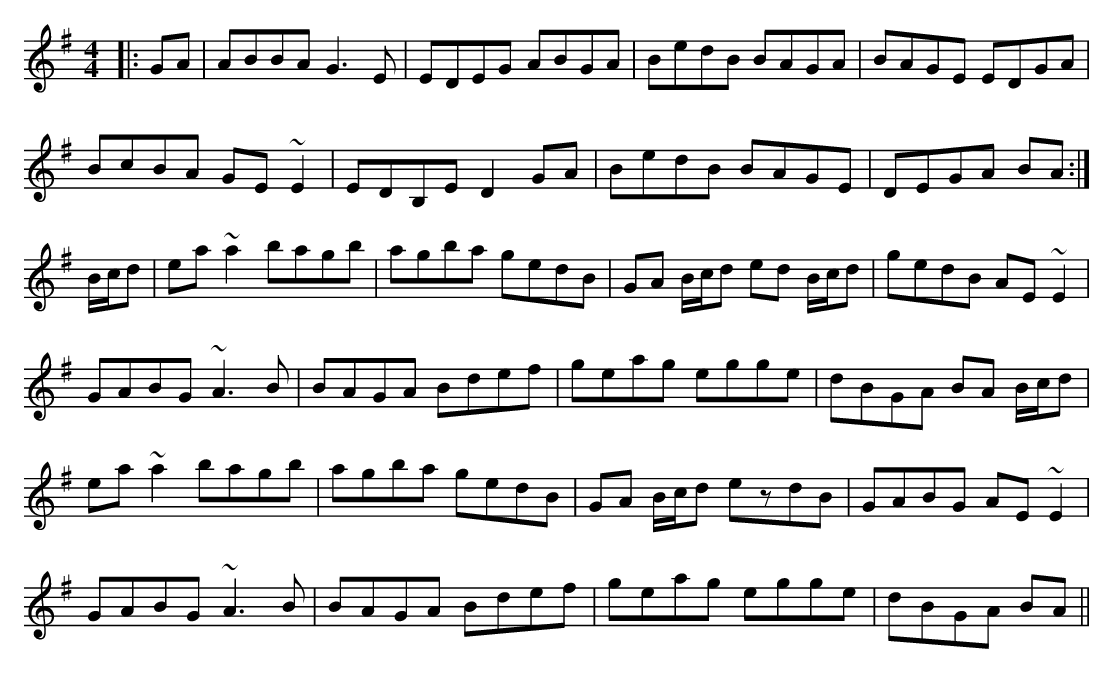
X:1
M:4/4
K:G
|:GA|ABBA G3E|EDEG ABGA|BedB BAGA|BAGE EDGA|
BcBA GE ~E2|EDB,E D2 GA|BedB BAGE|DEGA BA:|
B/c/d|ea ~a2 bagb|agba gedB|GA B/c/d ed B/c/d|gedB AE ~E2|
GABG ~A3B|BAGA Bdef|geag egge|dBGA BA B/c/d|
ea ~a2 bagb|agba gedB|GA B/c/d ezdB|GABG AE ~E2|
GABG ~A3B|BAGA Bdef|geag egge|dBGA BA||
